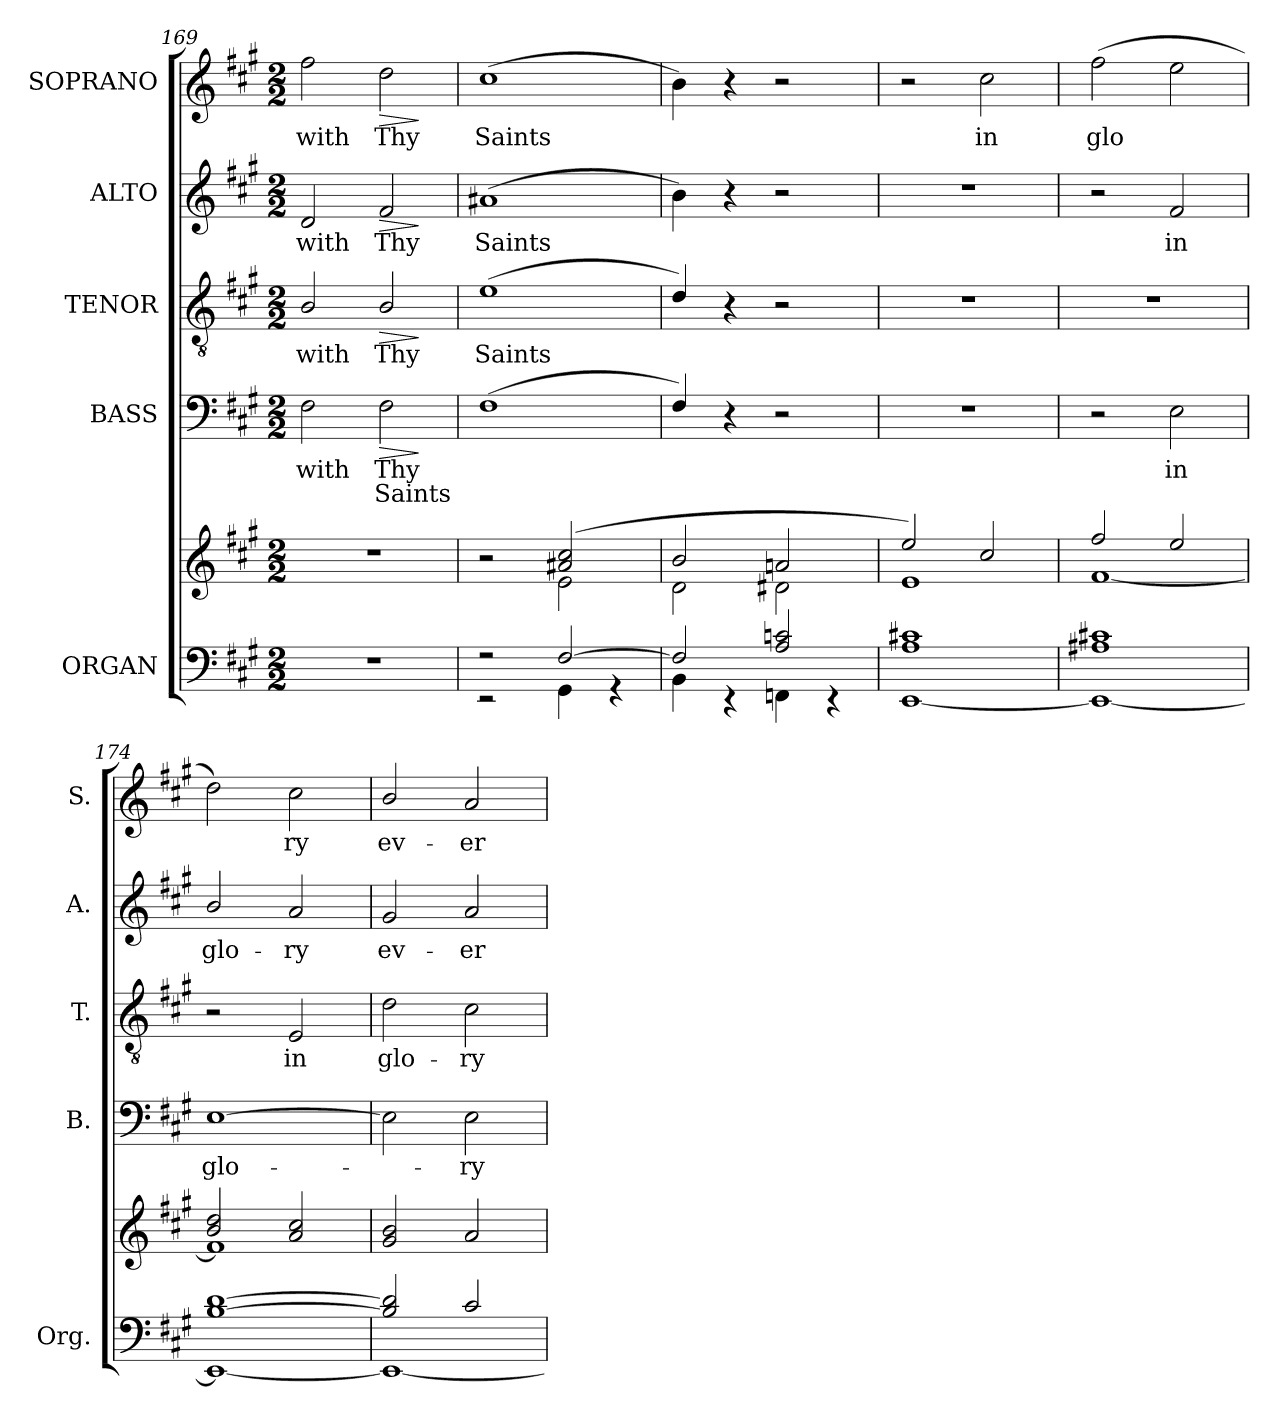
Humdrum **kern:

**kern	**kern	**kern	**text	**text	**dynam	**kern	**text	**dynam	**kern	**text	**dynam	**kern	**text	**dynam
*part5	*part5	*part4	*part4	*part4	*part4	*part3	*part3	*part3	*part2	*part2	*part2	*part1	*part1	*part1
*staff6	*staff5	*staff4	*staff4	*staff4	*staff4	*staff3	*staff3	*staff3	*staff2	*staff2	*staff2	*staff1	*staff1	*staff1
*I"ORGAN	*	*I"BASS	*	*	*	*I"TENOR	*	*	*I"ALTO	*	*	*I"SOPRANO	*	*
*I'Org.	*	*I'B.	*	*	*	*I'T.	*	*	*I'A.	*	*	*I'S.	*	*
*clefF4	*clefG2	*clefF4	*	*	*	*clefGv2	*	*	*clefG2	*	*	*clefG2	*	*
*	*	*	*	*	*	*ITrd7c12	*	*	*	*	*	*	*	*
*k[f#c#g#]	*k[f#c#g#]	*k[f#c#g#]	*	*	*	*k[f#c#g#]	*	*	*k[f#c#g#]	*	*	*k[f#c#g#]	*	*
*A:	*A:	*A:	*	*	*	*A:	*	*	*A:	*	*	*A:	*	*
*M2/2	*M2/2	*M2/2	*	*	*	*M2/2	*	*	*M2/2	*	*	*M2/2	*	*
=169	=169	=169	=169	=169	=169	=169	=169	=169	=169	=169	=169	=169	=169	=169
!	!	!	!LO:LY:b:color=#000000	!	!	!	!	!	!	!	!	!	!	!
!	!	!	!	!	!	!	!LO:LY:b:color=#000000	!	!	!	!	!	!	!
!	!	!	!	!	!	!	!	!	!	!LO:LY:b:color=#000000	!	!	!	!
!	!	!	!	!	!	!	!	!	!	!	!	!	!LO:LY:b:color=#000000	!
1r	1r	2F#i\	with	.	.	2BBi/	with	.	2di/	with	.	2ff#i\	with	.
!	!	!	!LO:LY:b:color=#000000	!LO:LY:b:color=#000000	!LO:HP:b	!	!	!	!	!	!	!	!	!
!	!	!	!	!	!	!	!LO:LY:b:color=#000000	!LO:HP:b	!	!	!	!	!	!
!	!	!	!	!	!	!	!	!	!	!LO:LY:b:color=#000000	!LO:HP:b	!	!	!
!	!	!	!	!	!	!	!	!	!	!	!	!	!LO:LY:b:color=#000000	!LO:HP:b
.	.	2F#i\	Thy	Saints	>	2BBi/	Thy	>	2f#i/	Thy	>	2ddi\	Thy	>
.	.	.	.	.	]	.	.	]	.	.	]	.	.	]
=170	=170	=170	=170	=170	=170	=170	=170	=170	=170	=170	=170	=170	=170	=170
*^	*^	*	*	*	*	*	*	*	*	*	*	*	*	*
!	!	!	!	!	!	!	!	!	!LO:LY:b:color=#000000	!	!	!	!	!	!	!
!	!	!	!	!	!	!	!	!	!	!	!	!LO:LY:b:color=#000000	!	!	!	!
!	!	!	!	!	!	!	!	!	!	!	!	!	!	!	!LO:LY:b:color=#000000	!
2r	2r	2r	2ryy	(1F#i	.	.	.	(1Ei	Saints	.	(1a#Xi	Saints	.	(1cc#i	Saints	.
[2F#i/	4GG#i\	(2a#Xi/ 2cc#i	2ei\	.	.	.	.	.	.	.	.	.	.	.	.	.
.	4r	.	.	.	.	.	.	.	.	.	.	.	.	.	.	.
=171	=171	=171	=171	=171	=171	=171	=171	=171	=171	=171	=171	=171	=171	=171	=171	=171
2F#i/]	4BBi\	2bi/	2di\	4F#i/)	.	.	.	4Di/)	.	.	4bi\)	.	.	4bi\)	.	.
.	4r	.	.	4r	.	.	.	4r	.	.	4r	.	.	4r	.	.
2Ai/ 2cni	4FFni\	2ani/	2d#Xi\	2r	.	.	.	2r	.	.	2r	.	.	2r	.	.
.	4r	.	.	.	.	.	.	.	.	.	.	.	.	.	.	.
=172	=172	=172	=172	=172	=172	=172	=172	=172	=172	=172	=172	=172	=172	=172	=172	=172
1Ai 1c#Xi	[1EEi	2eei/)	1ei	1r	.	.	.	1r	.	.	1r	.	.	2r	.	.
!	!	!	!	!	!	!	!	!	!	!	!	!	!	!	!LO:LY:b:color=#000000	!
.	.	2cc#i/	.	.	.	.	.	.	.	.	.	.	.	2cc#i\	in	.
=173	=173	=173	=173	=173	=173	=173	=173	=173	=173	=173	=173	=173	=173	=173	=173	=173
!	!	!	!	!	!	!	!	!	!	!	!	!	!	!	!LO:LY:b:color=#000000	!
1A#Xi 1c#Xi	1EEi_	2ff#i/	[1f#i	2r	.	.	.	1r	.	.	2r	.	.	(2ff#i\	glo-	.
!	!	!	!	!	!LO:LY:b:color=#000000	!	!	!	!	!	!	!	!	!	!	!
!	!	!	!	!	!	!	!	!	!	!	!	!LO:LY:b:color=#000000	!	!	!	!
!	!	!	!	!	!	!	!	!	!	!	!	!	!	!	!LO:LY:b:color=#000000	!
.	.	2eei/	.	2Ei\	in	.	.	.	.	.	2f#i/	in	.	2eei\	--	.
=174	=174	=174	=174	=174	=174	=174	=174	=174	=174	=174	=174	=174	=174	=174	=174	=174
!	!	!	!	!	!LO:LY:b:color=#000000	!	!	!	!	!	!	!	!	!	!	!
!	!	!	!	!	!	!	!	!	!	!	!	!LO:LY:b:color=#000000	!	!	!	!
[1Bi [1di	1EEi_	2bi/ 2ddi	1f#i]	[1Ei	glo-	.	.	2r	.	.	2bi/	glo-	.	2ddi\)	.	.
!	!	!	!	!	!	!	!	!	!LO:LY:b:color=#000000	!	!	!	!	!	!	!
!	!	!	!	!	!	!	!	!	!	!	!	!LO:LY:b:color=#000000	!	!	!	!
!	!	!	!	!	!	!	!	!	!	!	!	!	!	!	!LO:LY:b:color=#000000	!
.	.	2ai/ 2cc#i	.	.	.	.	.	2EEi/	in	.	2ai/	-ry	.	2cc#i\	ry	.
*	*	*v	*v	*	*	*	*	*	*	*	*	*	*	*	*	*
=175	=175	=175	=175	=175	=175	=175	=175	=175	=175	=175	=175	=175	=175	=175	=175
!	!	!	!	!	!	!	!	!LO:LY:b:color=#000000	!	!	!	!	!	!	!
!	!	!	!	!	!	!	!	!	!	!	!LO:LY:b:color=#000000	!	!	!	!
!	!	!	!	!	!	!	!	!	!	!	!	!	!	!LO:LY:b:color=#000000	!
2Bi/] 2di]	1EEi_	2g#i/ 2bi	2Ei\]	.	.	.	2Di\	glo-	.	2g#i/	ev-	.	2bi/	ev-	.
!	!	!	!	!LO:LY:b:color=#000000	!	!	!	!	!	!	!	!	!	!	!
!	!	!	!	!	!	!	!	!LO:LY:b:color=#000000	!	!	!	!	!	!	!
!	!	!	!	!	!	!	!	!	!	!	!LO:LY:b:color=#000000	!	!	!	!
!	!	!	!	!	!	!	!	!	!	!	!	!	!	!LO:LY:b:color=#000000	!
2c#i/	.	2ai/	2Ei\	-ry	.	.	2C#i\	-ry	.	2ai/	-er	.	2ai/	-er	.
*v	*v	*	*	*	*	*	*	*	*	*	*	*	*	*	*
=	=	=	=	=	=	=	=	=	=	=	=	=	=	=
*-	*-	*-	*-	*-	*-	*-	*-	*-	*-	*-	*-	*-	*-	*-
